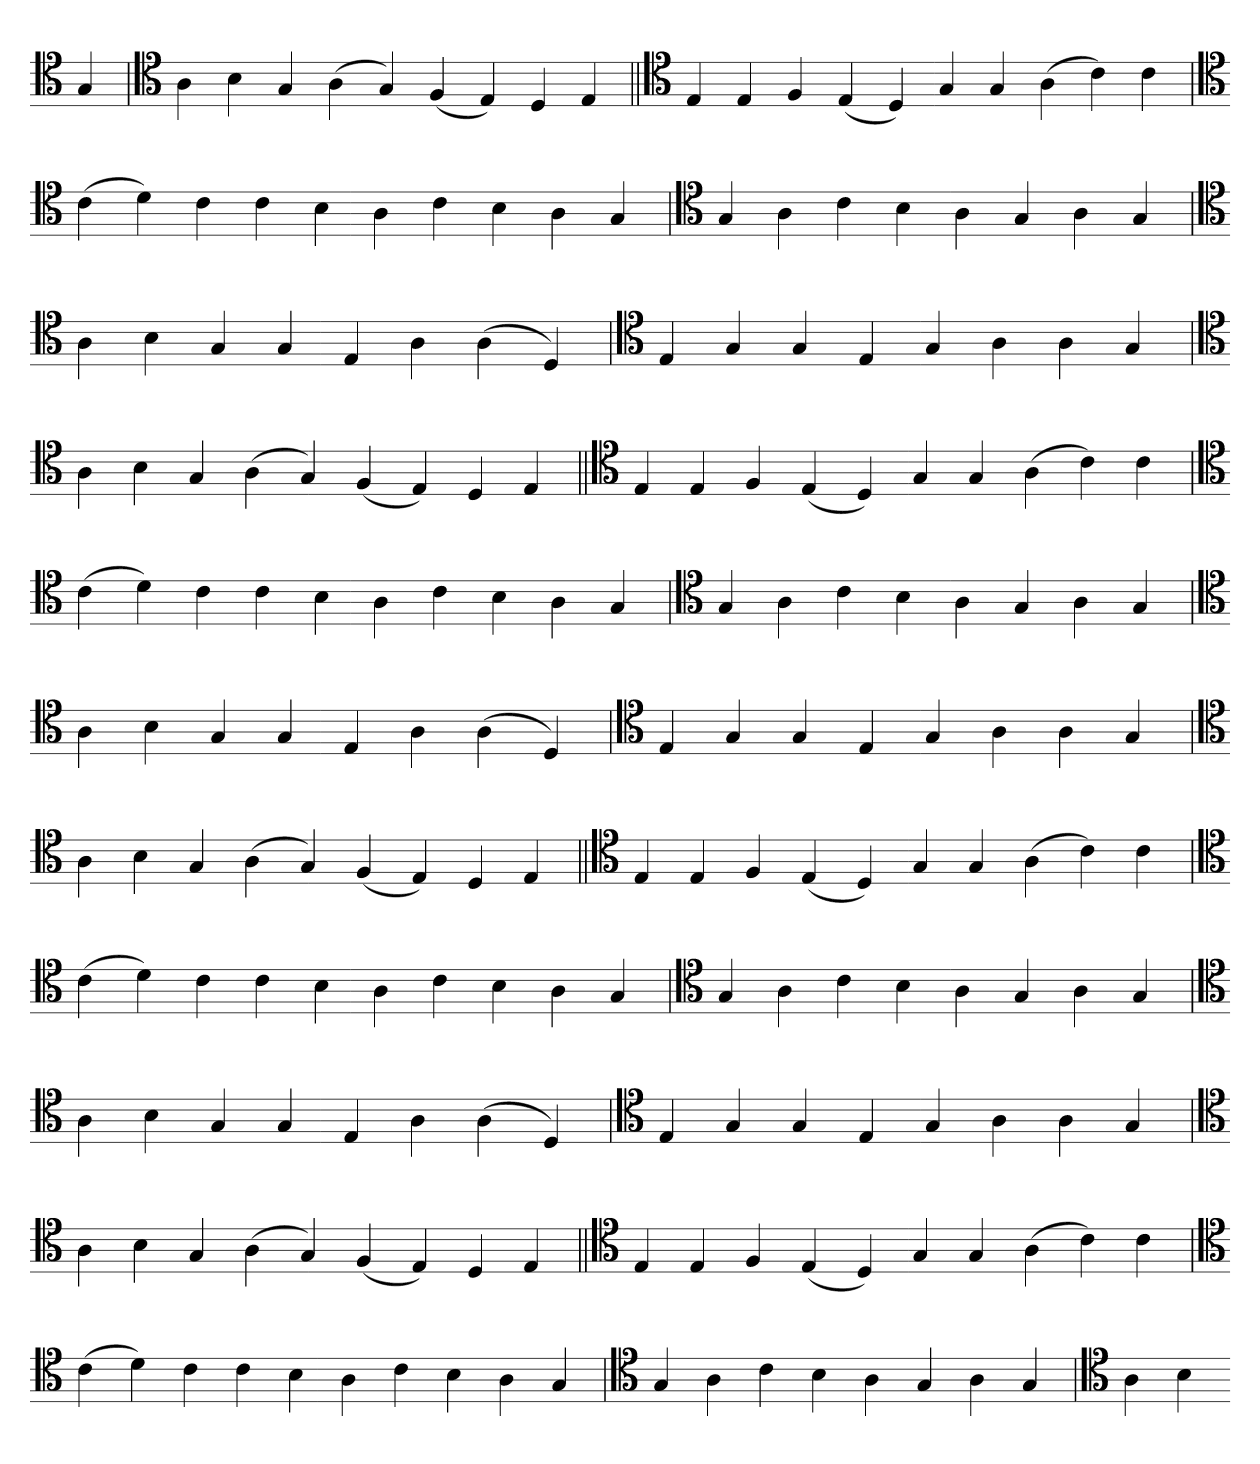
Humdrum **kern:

**kern
*part1
*staff1
*clefC4
=
4G
=`
*clefC4
4A
4B
4G
(4A
4G)
(4F
4E)
4D
4E
=||
*clefC4
4E
4E
4F
(4E
4D)
4G
4G
(4A
4c)
4c
=`
*clefC4
(4c
4d)
4c
4c
4B
4A
4c
4B
4A
4G
=
*clefC4
4G
4A
4c
4B
4A
4G
4A
4G
=`
*clefC4
4A
4B
4G
4G
4E
4A
(4A
4D)
=
*clefC4
4E
4G
4G
4E
4G
4A
4A
4G
=`
*clefC4
4A
4B
4G
(4A
4G)
(4F
4E)
4D
4E
=||
*clefC4
4E
4E
4F
(4E
4D)
4G
4G
(4A
4c)
4c
=`
*clefC4
(4c
4d)
4c
4c
4B
4A
4c
4B
4A
4G
=
*clefC4
4G
4A
4c
4B
4A
4G
4A
4G
=`
*clefC4
4A
4B
4G
4G
4E
4A
(4A
4D)
=
*clefC4
4E
4G
4G
4E
4G
4A
4A
4G
=`
*clefC4
4A
4B
4G
(4A
4G)
(4F
4E)
4D
4E
=||
*clefC4
4E
4E
4F
(4E
4D)
4G
4G
(4A
4c)
4c
=`
*clefC4
(4c
4d)
4c
4c
4B
4A
4c
4B
4A
4G
=
*clefC4
4G
4A
4c
4B
4A
4G
4A
4G
=`
*clefC4
4A
4B
4G
4G
4E
4A
(4A
4D)
=
*clefC4
4E
4G
4G
4E
4G
4A
4A
4G
=`
*clefC4
4A
4B
4G
(4A
4G)
(4F
4E)
4D
4E
=||
*clefC4
4E
4E
4F
(4E
4D)
4G
4G
(4A
4c)
4c
=`
*clefC4
(4c
4d)
4c
4c
4B
4A
4c
4B
4A
4G
=
*clefC4
4G
4A
4c
4B
4A
4G
4A
4G
=`
*clefC4
4A
4B
=-
*-
